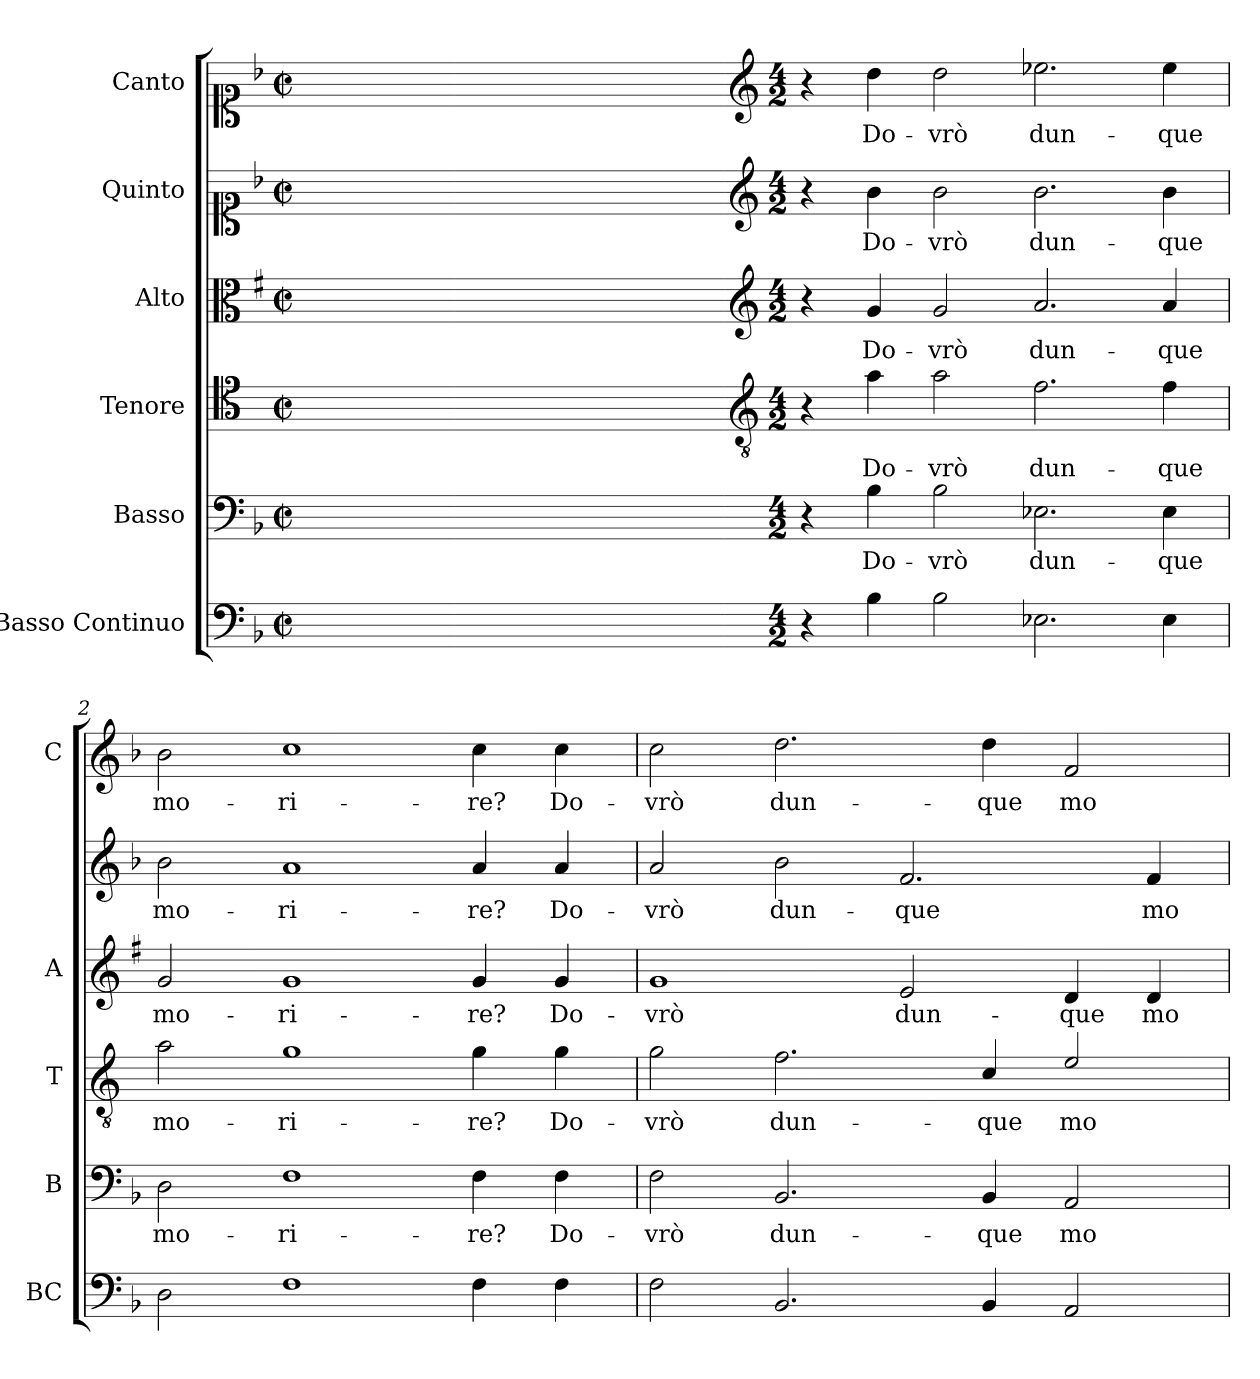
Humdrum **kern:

**kern	**kern	**text	**kern	**text	**kern	**text	**kern	**text	**kern	**text
*part6	*part5	*part5	*part4	*part4	*part3	*part3	*part2	*part2	*part1	*part1
*staff6	*staff5	*staff5	*staff4	*staff4	*staff3	*staff3	*staff2	*staff2	*staff1	*staff1
*I"Basso Continuo	*I"Basso	*	*I"Tenore	*	*I"Alto	*	*I"Quinto	*	*I"Canto	*
*I'BC	*I'B	*	*I'T	*	*I'A	*	*	*	*I'C	*
*clefF4	*clefF4	*	*clefC4	*	*clefC3	*	*clefC1	*	*clefC1	*
*	*	*	*ITrd4c7	*	*ITrd1c2	*	*	*	*	*
*k[b-]	*k[b-]	*	*k[b-]	*	*k[b-]	*	*k[b-]	*	*k[b-]	*
*F:	*F:	*	*F:	*	*F:	*	*F:	*	*F:	*
*M2/2	*M2/2	*	*M2/2	*	*M2/2	*	*M2/2	*	*M2/2	*
*met(c|)	*met(c|)	*	*met(c|)	*	*met(c|)	*	*met(c|)	*	*met(c|)	*
=	=	=	=	=	=	=	=	=	=	=
1ryy	1ryy	.	1ryy	.	1ryy	.	1ryy	.	1ryy	.
=1X-	=1X-	=1X-	=1X-	=1X-	=1X-	=1X-	=1X-	=1X-	=1X-	=1X-
4ryy	4ryy	.	4ryy	.	4ryy	.	4ryy	.	4ryy	.
4ryy	4ryy	.	4ryy	.	4ryy	.	4ryy	.	4ryy	.
4ryy	4ryy	.	4ryy	.	4ryy	.	4ryy	.	4ryy	.
4ryy	4ryy	.	4ryy	.	4ryy	.	4ryy	.	4ryy	.
=1-	=1-	=1-	=1-	=1-	=1-	=1-	=1-	=1-	=1-	=1-
*	*	*	*clefGv2	*	*clefG2	*	*clefG2	*	*clefG2	*
*M4/2	*M4/2	*	*M4/2	*	*M4/2	*	*M4/2	*	*M4/2	*
4r	4r	.	4r	.	4r	.	4r	.	4r	.
!	!	!LO:LY:b	!	!LO:LY:b	!	!LO:LY:b	!	!LO:LY:b	!	!LO:LY:b
4B-\	4B-\	Do-	4d\	Do-	4f/	Do-	4b-\	Do-	4dd\	Do-
!	!	!LO:LY:b	!	!LO:LY:b	!	!LO:LY:b	!	!LO:LY:b	!	!LO:LY:b
2B-\	2B-\	-vrò	2d\	-vrò	2f/	-vrò	2b-\	-vrò	2dd\	-vrò
!	!	!LO:LY:b	!	!LO:LY:b	!	!LO:LY:b	!	!LO:LY:b	!	!LO:LY:b
2.E-X\	2.E-X\	dun-	2.B-\	dun-	2.g/	dun-	2.b-\	dun-	2.ee-X\	dun-
!	!	!LO:LY:b	!	!LO:LY:b	!	!LO:LY:b	!	!LO:LY:b	!	!LO:LY:b
4E-\	4E-\	-que	4B-\	-que	4g/	-que	4b-\	-que	4ee-\	-que
=2	=2	=2	=2	=2	=2	=2	=2	=2	=2	=2
!	!	!LO:LY:b	!	!LO:LY:b	!	!LO:LY:b	!	!LO:LY:b	!	!LO:LY:b
2D\	2D\	mo-	2d\	mo-	2f/	mo-	2b-\	mo-	2b-\	mo-
!	!	!LO:LY:b	!	!LO:LY:b	!	!LO:LY:b	!	!LO:LY:b	!	!LO:LY:b
1F	1F	-ri-	1c	-ri-	1f	-ri-	1a	-ri-	1cc	-ri-
!	!	!LO:LY:b	!	!LO:LY:b	!	!LO:LY:b	!	!LO:LY:b	!	!LO:LY:b
4F\	4F\	-re?	4c\	-re?	4f/	-re?	4a/	-re?	4cc\	-re?
!	!	!LO:LY:b	!	!LO:LY:b	!	!LO:LY:b	!	!LO:LY:b	!	!LO:LY:b
4F\	4F\	Do-	4c\	Do-	4f/	Do-	4a/	Do-	4cc\	Do-
=3	=3	=3	=3	=3	=3	=3	=3	=3	=3	=3
!	!	!LO:LY:b	!	!LO:LY:b	!	!LO:LY:b	!	!LO:LY:b	!	!LO:LY:b
2F\	2F\	-vrò	2c\	-vrò	1f	-vrò	2a/	-vrò	2cc\	-vrò
!	!	!LO:LY:b	!	!LO:LY:b	!	!	!	!LO:LY:b	!	!LO:LY:b
2.BB-/	2.BB-/	dun-	2.B-\	dun-	.	.	2b-\	dun-	2.dd\	dun-
!	!	!	!	!	!	!LO:LY:b	!	!LO:LY:b	!	!
.	.	.	.	.	2d/	dun-	2.f/	-que	.	.
!	!	!LO:LY:b	!	!LO:LY:b	!	!	!	!	!	!LO:LY:b
4BB-/	4BB-/	-que	4F/	-que	.	.	.	.	4dd\	-que
!	!	!LO:LY:b	!	!LO:LY:b	!	!LO:LY:b	!	!	!	!LO:LY:b
2AA/	2AA/	mo-	2A/	mo-	4c/	-que	.	.	2f/	mo-
!	!	!	!	!	!	!LO:LY:b	!	!LO:LY:b	!	!
.	.	.	.	.	4c/	mo-	4f/	mo-	.	.
=	=	=	=	=	=	=	=	=	=	=
*-	*-	*-	*-	*-	*-	*-	*-	*-	*-	*-
